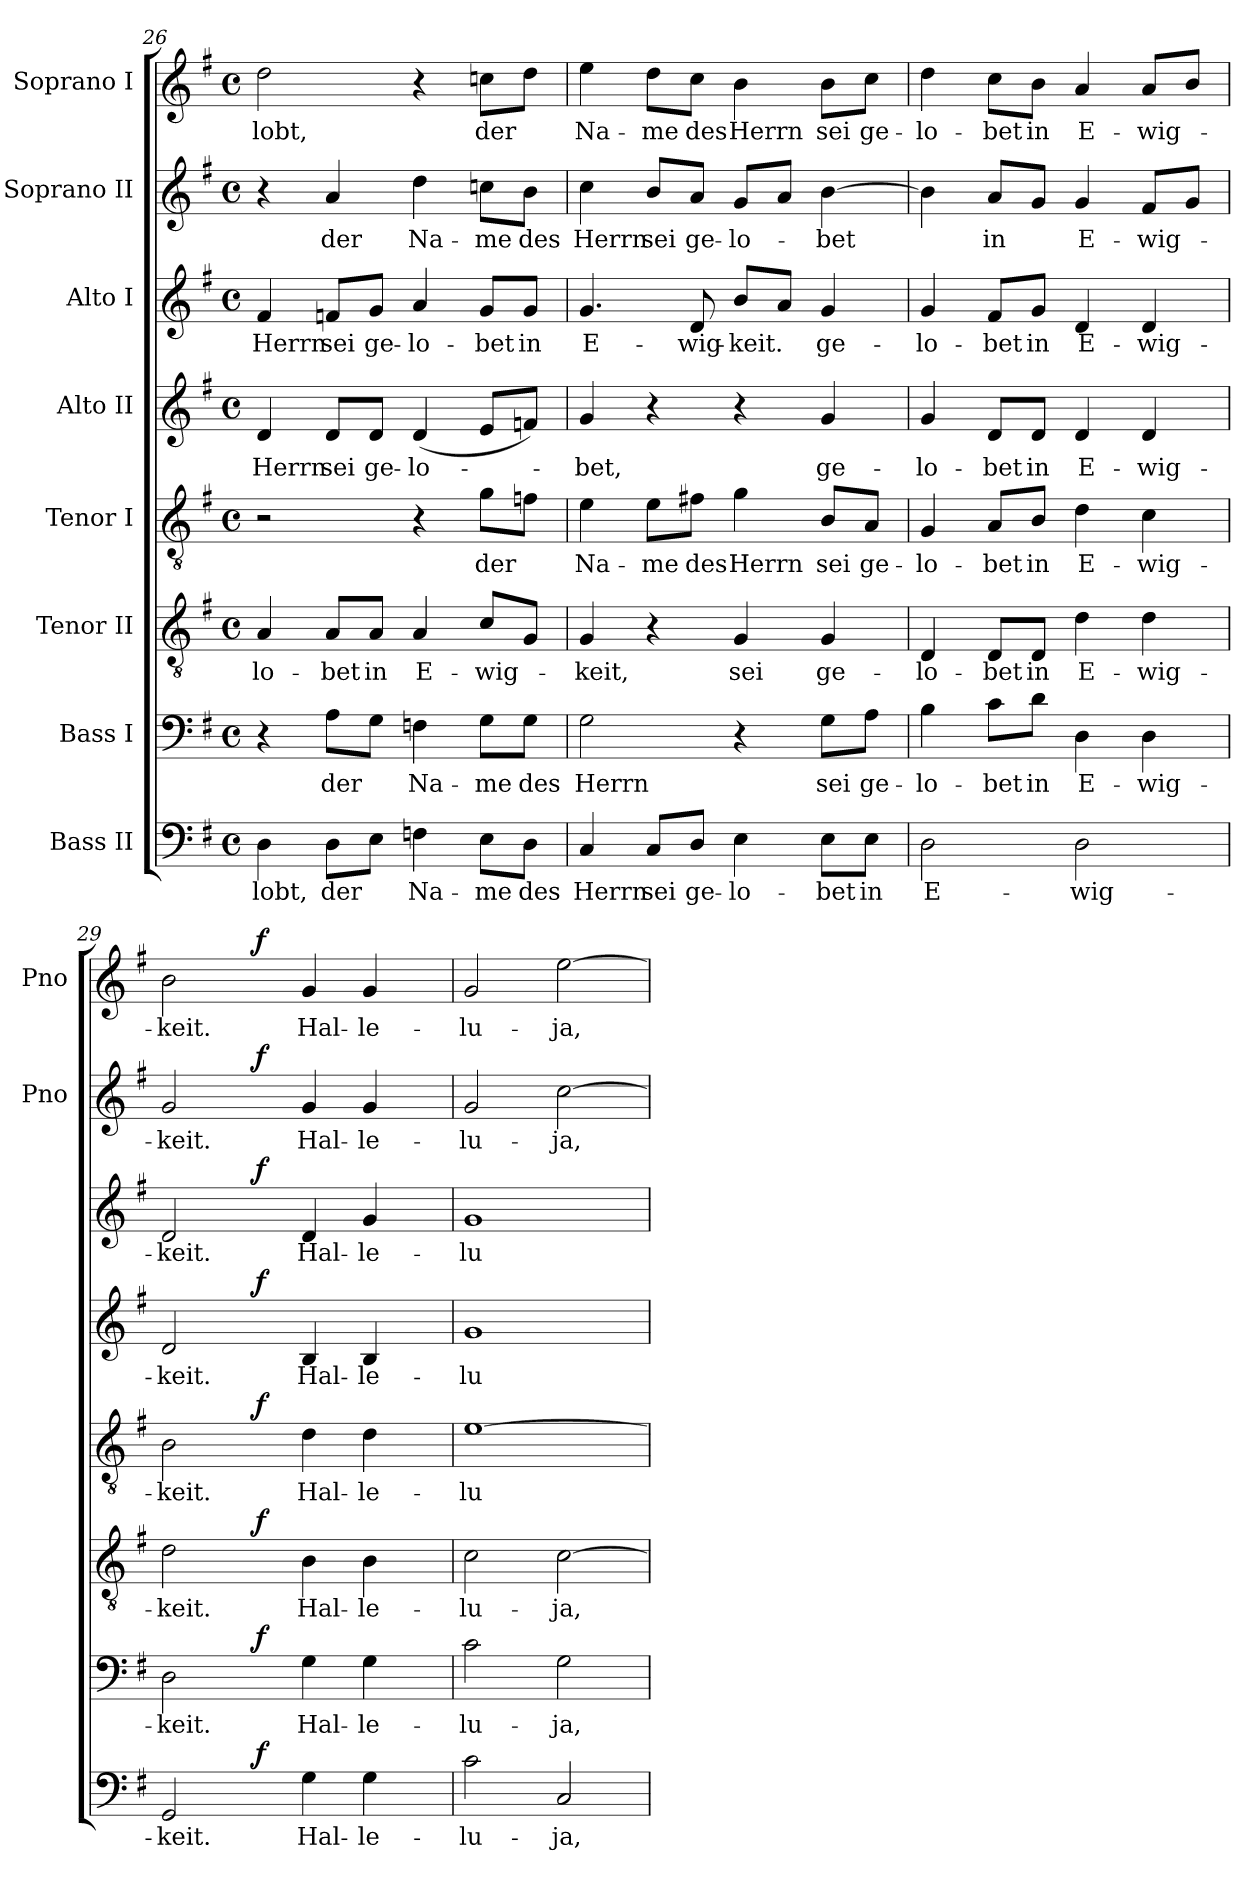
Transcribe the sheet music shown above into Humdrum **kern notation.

**kern	**text	**dynam	**kern	**text	**dynam	**kern	**text	**dynam	**kern	**text	**dynam	**kern	**text	**dynam	**kern	**text	**dynam	**kern	**text	**dynam	**kern	**text	**dynam
*part8	*part8	*part8	*part7	*part7	*part7	*part6	*part6	*part6	*part5	*part5	*part5	*part4	*part4	*part4	*part3	*part3	*part3	*part2	*part2	*part2	*part1	*part1	*part1
*staff8	*staff8	*staff8	*staff7	*staff7	*staff7	*staff6	*staff6	*staff6	*staff5	*staff5	*staff5	*staff4	*staff4	*staff4	*staff3	*staff3	*staff3	*staff2	*staff2	*staff2	*staff1	*staff1	*staff1
*I"Bass II	*	*	*I"Bass I	*	*	*I"Tenor II	*	*	*I"Tenor I	*	*	*I"Alto II	*	*	*I"Alto I	*	*	*I"Soprano II	*	*	*I"Soprano I	*	*
*	*	*	*	*	*	*	*	*	*	*	*	*	*	*	*	*	*	*I'Pno	*	*	*I'Pno	*	*
*clefF4	*	*	*clefF4	*	*	*clefGv2	*	*	*clefGv2	*	*	*clefG2	*	*	*clefG2	*	*	*clefG2	*	*	*clefG2	*	*
*k[f#]	*	*	*k[f#]	*	*	*k[f#]	*	*	*k[f#]	*	*	*k[f#]	*	*	*k[f#]	*	*	*k[f#]	*	*	*k[f#]	*	*
*e:	*	*	*e:	*	*	*e:	*	*	*e:	*	*	*e:	*	*	*e:	*	*	*e:	*	*	*e:	*	*
*M4/4	*	*	*M4/4	*	*	*M4/4	*	*	*M4/4	*	*	*M4/4	*	*	*M4/4	*	*	*M4/4	*	*	*M4/4	*	*
*met(c)	*	*	*met(c)	*	*	*met(c)	*	*	*met(c)	*	*	*met(c)	*	*	*met(c)	*	*	*met(c)	*	*	*met(c)	*	*
=26	=26	=26	=26	=26	=26	=26	=26	=26	=26	=26	=26	=26	=26	=26	=26	=26	=26	=26	=26	=26	=26	=26	=26
4D\	-lobt,	.	4r	.	.	4A/	-lo-	.	2r	.	.	4d/	Herrn	.	4f#/	Herrn	.	4r	.	.	2dd\	-lobt,	.
8D\L	der	.	8A\L	der	.	8A/L	-bet	.	.	.	.	8d/L	sei	.	8fn/L	sei	.	4a/	der	.	.	.	.
8E\J	.	.	8G\J	.	.	8A/J	in	.	.	.	.	8d/J	ge-	.	8g/J	ge-	.	.	.	.	.	.	.
4Fn\	Na-	.	4Fn\	Na-	.	4A/	E-	.	4r	.	.	(4d/	-lo-	.	4a/	-lo-	.	4dd\	Na-	.	4r	.	.
8E\L	-me	.	8G\L	-me	.	8c/L	-wig-	.	8g\L	der	.	8e/L	.	.	8g/L	-bet	.	8ccn\L	-me	.	8ccn\L	der	.
8D\J	des	.	8G\J	des	.	8G/J	.	.	8fn\J	.	.	8fn/J)	.	.	8g/J	in	.	8b\J	des	.	8dd\J	.	.
=27	=27	=27	=27	=27	=27	=27	=27	=27	=27	=27	=27	=27	=27	=27	=27	=27	=27	=27	=27	=27	=27	=27	=27
4C/	Herrn	.	2G\	Herrn	.	4G/	-keit,	.	4e\	Na-	.	4g/	-bet,	.	4.g/	E-	.	4cc\	Herrn	.	4ee\	Na-	.
8C/L	sei	.	.	.	.	4r	.	.	8e\L	-me	.	4r	.	.	.	.	.	8b/L	sei	.	8dd\L	-me	.
8D/J	ge-	.	.	.	.	.	.	.	8f#X\J	des	.	.	.	.	8d/	-wig-	.	8a/J	ge-	.	8cc\J	des	.
4E\	-lo-	.	4r	.	.	4G/	sei	.	4g\	Herrn	.	4r	.	.	8b/L	-keit.	.	8g/L	-lo-	.	4b\	Herrn	.
.	.	.	.	.	.	.	.	.	.	.	.	.	.	.	8a/J	.	.	8a/J	.	.	.	.	.
8E\L	-bet	.	8G\L	sei	.	4G/	ge-	.	8B/L	sei	.	4g/	ge-	.	4g/	ge-	.	[4b\	-bet	.	8b\L	sei	.
8E\J	in	.	8A\J	ge-	.	.	.	.	8A/J	ge-	.	.	.	.	.	.	.	.	.	.	8cc\J	ge-	.
=28	=28	=28	=28	=28	=28	=28	=28	=28	=28	=28	=28	=28	=28	=28	=28	=28	=28	=28	=28	=28	=28	=28	=28
2D\	E-	.	4B\	-lo-	.	4D/	-lo-	.	4G/	-lo-	.	4g/	-lo-	.	4g/	-lo-	.	4b\]	.	.	4dd\	-lo-	.
.	.	.	8c\L	-bet	.	8D/L	-bet	.	8A/L	-bet	.	8d/L	-bet	.	8f#/L	-bet	.	8a/L	in	.	8cc\L	-bet	.
.	.	.	8d\J	in	.	8D/J	in	.	8B/J	in	.	8d/J	in	.	8g/J	in	.	8g/J	.	.	8b\J	in	.
2D\	-wig-	.	4D\	E-	.	4d\	E-	.	4d\	E-	.	4d/	E-	.	4d/	E-	.	4g/	E-	.	4a/	E-	.
.	.	.	4D\	-wig-	.	4d\	-wig-	.	4c\	-wig-	.	4d/	-wig-	.	4d/	-wig-	.	8f#/L	-wig-	.	8a/L	-wig-	.
.	.	.	.	.	.	.	.	.	.	.	.	.	.	.	.	.	.	8g/J	.	.	8b/J	.	.
!!LO:LB:g=z
=29	=29	=29	=29	=29	=29	=29	=29	=29	=29	=29	=29	=29	=29	=29	=29	=29	=29	=29	=29	=29	=29	=29	=29
*^	*	*	*^	*	*	*^	*	*	*^	*	*	*^	*	*	*^	*	*	*^	*	*	*^	*	*
2GG/	4ryy	keit.	.	2D\	4ryy	keit.	.	2d\	4ryy	keit.	.	2B\	4ryy	keit.	.	2d/	4ryy	keit.	.	2d/	4ryy	keit.	.	2g/	4ryy	keit.	.	2b\	4ryy	-keit.	.
.	16.ryy	.	.	.	16.ryy	.	.	.	16.ryy	.	.	.	16.ryy	.	.	.	16.ryy	.	.	.	16.ryy	.	.	.	16.ryy	.	.	.	16.ryy	.	.
!	!	!	!LO:DY:a	!	!	!	!LO:DY:a	!	!	!	!LO:DY:a	!	!	!	!LO:DY:a	!	!	!	!LO:DY:a	!	!	!	!LO:DY:a	!	!	!	!LO:DY:a	!	!	!	!LO:DY:a
.	2ryy	.	f	.	2ryy	.	f	.	2ryy	.	f	.	2ryy	.	f	.	2ryy	.	f	.	2ryy	.	f	.	2ryy	.	f	.	2ryy	.	f
4G\	.	-Hal-	.	4G\	.	-Hal-	.	4B\	.	Hal-	.	4d\	.	Hal-	.	4B/	.	Hal-	.	4d/	.	Hal-	.	4g/	.	Hal-	.	4g/	.	Hal-	.
4G\	.	-le-	.	4G\	.	-le-	.	4B\	.	-le-	.	4d\	.	-le-	.	4B/	.	-le-	.	4g/	.	-le-	.	4g/	.	-le-	.	4g/	.	-le-	.
.	8ryy	.	.	.	8ryy	.	.	.	8ryy	.	.	.	8ryy	.	.	.	8ryy	.	.	.	8ryy	.	.	.	8ryy	.	.	.	8ryy	.	.
.	32ryy	.	.	.	32ryy	.	.	.	32ryy	.	.	.	32ryy	.	.	.	32ryy	.	.	.	32ryy	.	.	.	32ryy	.	.	.	32ryy	.	.
*v	*v	*	*	*	*	*	*	*v	*v	*	*	*v	*v	*	*	*v	*v	*	*	*v	*v	*	*	*v	*v	*	*	*v	*v	*	*
*	*	*	*v	*v	*	*	*	*	*	*	*	*	*	*	*	*	*	*	*	*	*	*	*	*
=30	=30	=30	=30	=30	=30	=30	=30	=30	=30	=30	=30	=30	=30	=30	=30	=30	=30	=30	=30	=30	=30	=30	=30
2c\	-lu-	.	2c\	-lu-	.	2c\	-lu-	.	[1e	-lu-	.	1g	-lu-	.	1g	-lu-	.	2g/	-lu-	.	2g/	-lu-	.
2C/	-ja,	.	2G\	-ja,	.	[2c\	-ja,	.	.	.	.	.	.	.	.	.	.	[2cc\	-ja,	.	[2ee\	-ja,	.
=	=	=	=	=	=	=	=	=	=	=	=	=	=	=	=	=	=	=	=	=	=	=	=
*-	*-	*-	*-	*-	*-	*-	*-	*-	*-	*-	*-	*-	*-	*-	*-	*-	*-	*-	*-	*-	*-	*-	*-
